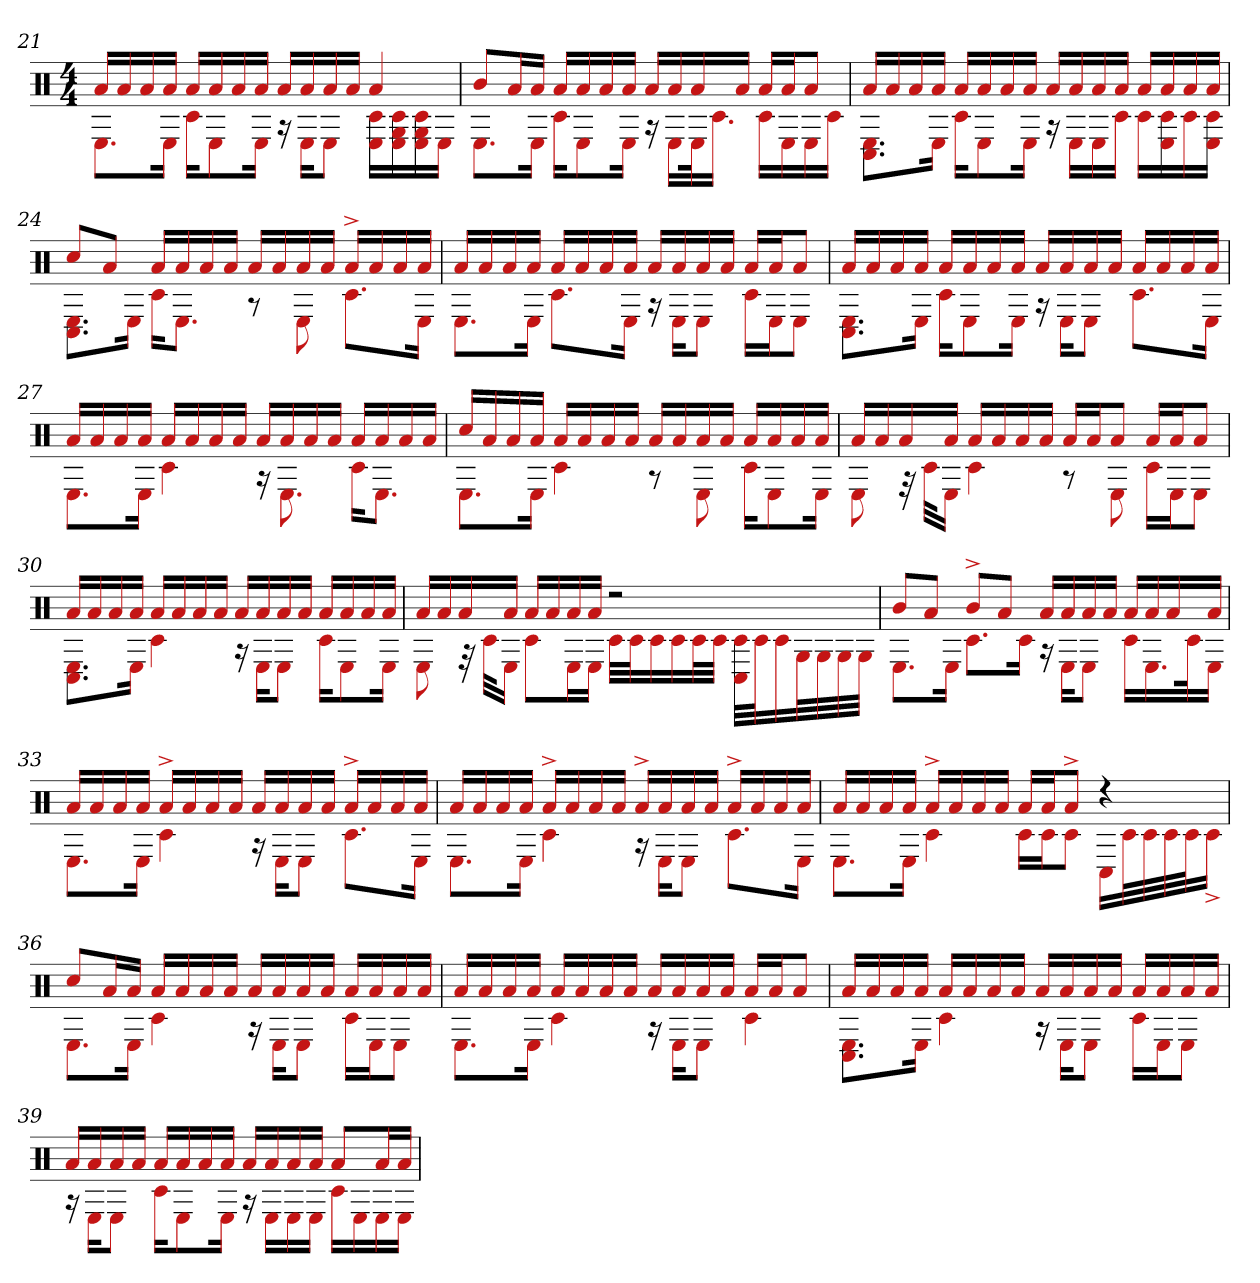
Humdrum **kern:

**kern
*part1
*staff1
*clefX
*k[]
*M4/4
=21
*^
16aLL	8.EL
16a	.
16a	.
16aJJ	16EJk
16aLL	16c#KL
16a	8E
16a	.
16aJJ	16EJk
16aLL	16r
16a	16EKL
16a	8EJ
16aJJ	.
4a	16E 16c#LL
.	16c# 16G 16E
.	16c# 16G 16E
.	16EJJ
=22	=22
8bL	8.EL
16aL	.
16aJJ	16EJk
16aLL	16c#KL
16a	8E
16a	.
16aJJ	16EJk
16aLL	16r
16a	16ELL
16a	32Ek
.	16.c#JJ
16aJJ	.
16aLL	16c#LL
16aJ	16E
8aJ	16E
.	16c#JJ
=23	=23
16aLL	8.C# 8.EL
16a	.
16a	.
16aJJ	16EJk
16aLL	16c#KL
16a	8E
16a	.
16aJJ	16EJk
16aLL	16r
16a	16ELL
16a	16E
16aJJ	16c#JJ
16aLL	16c#LL
16a	16c# 16E
16a	16c#
16aJJ	16c# 16EJJ
=24	=24
8cc#L	8.C# 8.EL
8aJ	.
.	16EJk
16aLL	16c#KL
16a	8.EJ
16a	.
16aJJ	.
16aLL	8r
16a	.
16a	8E
16aJJ	.
16a^LL	8.c#L
16a	.
16a	.
16aJJ	16EJk
=25	=25
16aLL	8.EL
16a	.
16a	.
16aJJ	16EJk
16aLL	8.c#L
16a	.
16a	.
16aJJ	16EJk
16aLL	16r
16a	16EKL
16a	8EJ
16aJJ	.
16aLL	16c#LL
16aJ	16EJ
8aJ	8EJ
=26	=26
16aLL	8.C# 8.EL
16a	.
16a	.
16aJJ	16EJk
16aLL	16c#KL
16a	8E
16a	.
16aJJ	16EJk
16aLL	16r
16a	16EKL
16a	8EJ
16aJJ	.
16aLL	8.c#L
16a	.
16a	.
16aJJ	16EJk
=27	=27
16aLL	8.EL
16a	.
16a	.
16aJJ	16EJk
16aLL	4c#
16a	.
16a	.
16aJJ	.
16aLL	16r
16a	8.E
16a	.
16aJJ	.
16aLL	16c#KL
16a	8.EJ
16a	.
16aJJ	.
=28	=28
16cc#LL	8.EL
16a	.
16a	.
16aJJ	16EJk
16aLL	4c#
16a	.
16a	.
16aJJ	.
16aLL	8r
16a	.
16a	8E
16aJJ	.
16aLL	16c#KL
16a	8E
16a	.
16aJJ	16EJk
=29	=29
16aLL	8E
16a	.
16a	32r
.	32c#KLL
16aJJ	16EJJ
16aLL	4c#
16a	.
16a	.
16aJJ	.
16aLL	8r
16aJ	.
8aJ	8E
16aLL	16c#LL
16aJ	16EJ
8aJ	8EJ
=30	=30
16aLL	8.C# 8.EL
16a	.
16a	.
16aJJ	16EJk
16aLL	4c#
16a	.
16a	.
16aJJ	.
16aLL	16r
16a	16EKL
16a	8EJ
16aJJ	.
16aLL	16c#KL
16a	8E
16a	.
16aJJ	16EJk
=31	=31
16aLL	8E
16a	.
16a	32r
.	32c#KLL
16aJJ	16EJJ
16aLL	8c#L
16a	.
16a	16EL
16aJJ	16EJJ
2r	32c#LLL
.	32c#J
.	16c#
.	16c#
.	32c#L
.	32c#JJJ
.	32c# 32C#LLL
.	32c#J
.	16c#
.	32GL
.	32G
.	32G
.	32GJJJ
=32	=32
8bL	8.EL
8aJ	.
.	16EJk
8b^L	8.c#L
8aJ	.
.	16c#Jk
16aLL	16r
16a	16EKL
16a	8EJ
16aJJ	.
16aLL	16c#LL
16a	16.E
16a	.
.	32c#k
16aJJ	16EJJ
=33	=33
16aLL	8.EL
16a	.
16a	.
16aJJ	16EJk
16a^LL	4c#
16a	.
16a	.
16aJJ	.
16aLL	16r
16a	16EKL
16a	8EJ
16aJJ	.
16a^LL	8.c#L
16a	.
16a	.
16aJJ	16EJk
=34	=34
16aLL	8.EL
16a	.
16a	.
16aJJ	16EJk
16a^LL	4c#
16a	.
16a	.
16aJJ	.
16a^LL	16r
16a	16EKL
16a	8EJ
16aJJ	.
16a^LL	8.c#L
16a	.
16a	.
16aJJ	16EJk
=35	=35
16aLL	8.EL
16a	.
16a	.
16aJJ	16EJk
16a^LL	4c#
16a	.
16a	.
16aJJ	.
16aLL	16c#LL
16aJ	16c#J
8a^J	8c#J
4r	16C#LL
.	32c#L
.	32c#
.	32c#
.	32c#J
.	16c#^JJ
=36	=36
8cc#L	8.EL
16aL	.
16aJJ	16EJk
16aLL	4c#
16a	.
16a	.
16aJJ	.
16aLL	16r
16a	16EKL
16a	8EJ
16aJJ	.
16aLL	16c#LL
16a	16EJ
16a	8EJ
16aJJ	.
=37	=37
16aLL	8.EL
16a	.
16a	.
16aJJ	16EJk
16aLL	4c#
16a	.
16a	.
16aJJ	.
16aLL	16r
16a	16EKL
16a	8EJ
16aJJ	.
16aLL	4c#
16aJ	.
8aJ	.
=38	=38
16aLL	8.C# 8.EL
16a	.
16a	.
16aJJ	16EJk
16aLL	4c#
16a	.
16a	.
16aJJ	.
16aLL	16r
16a	16EKL
16a	8EJ
16aJJ	.
16aLL	16c#LL
16a	16EJ
16a	8EJ
16aJJ	.
=39	=39
16aLL	16r
16a	16EKL
16a	8EJ
16aJJ	.
16aLL	16c#KL
16a	8E
16a	.
16aJJ	16EJk
16aLL	16r
16a	16ELL
16a	16E
16aJJ	16EJJ
8aL	16c#LL
.	16E
16aL	16E
16aJJ	16EJJ
*v	*v
=
*-
